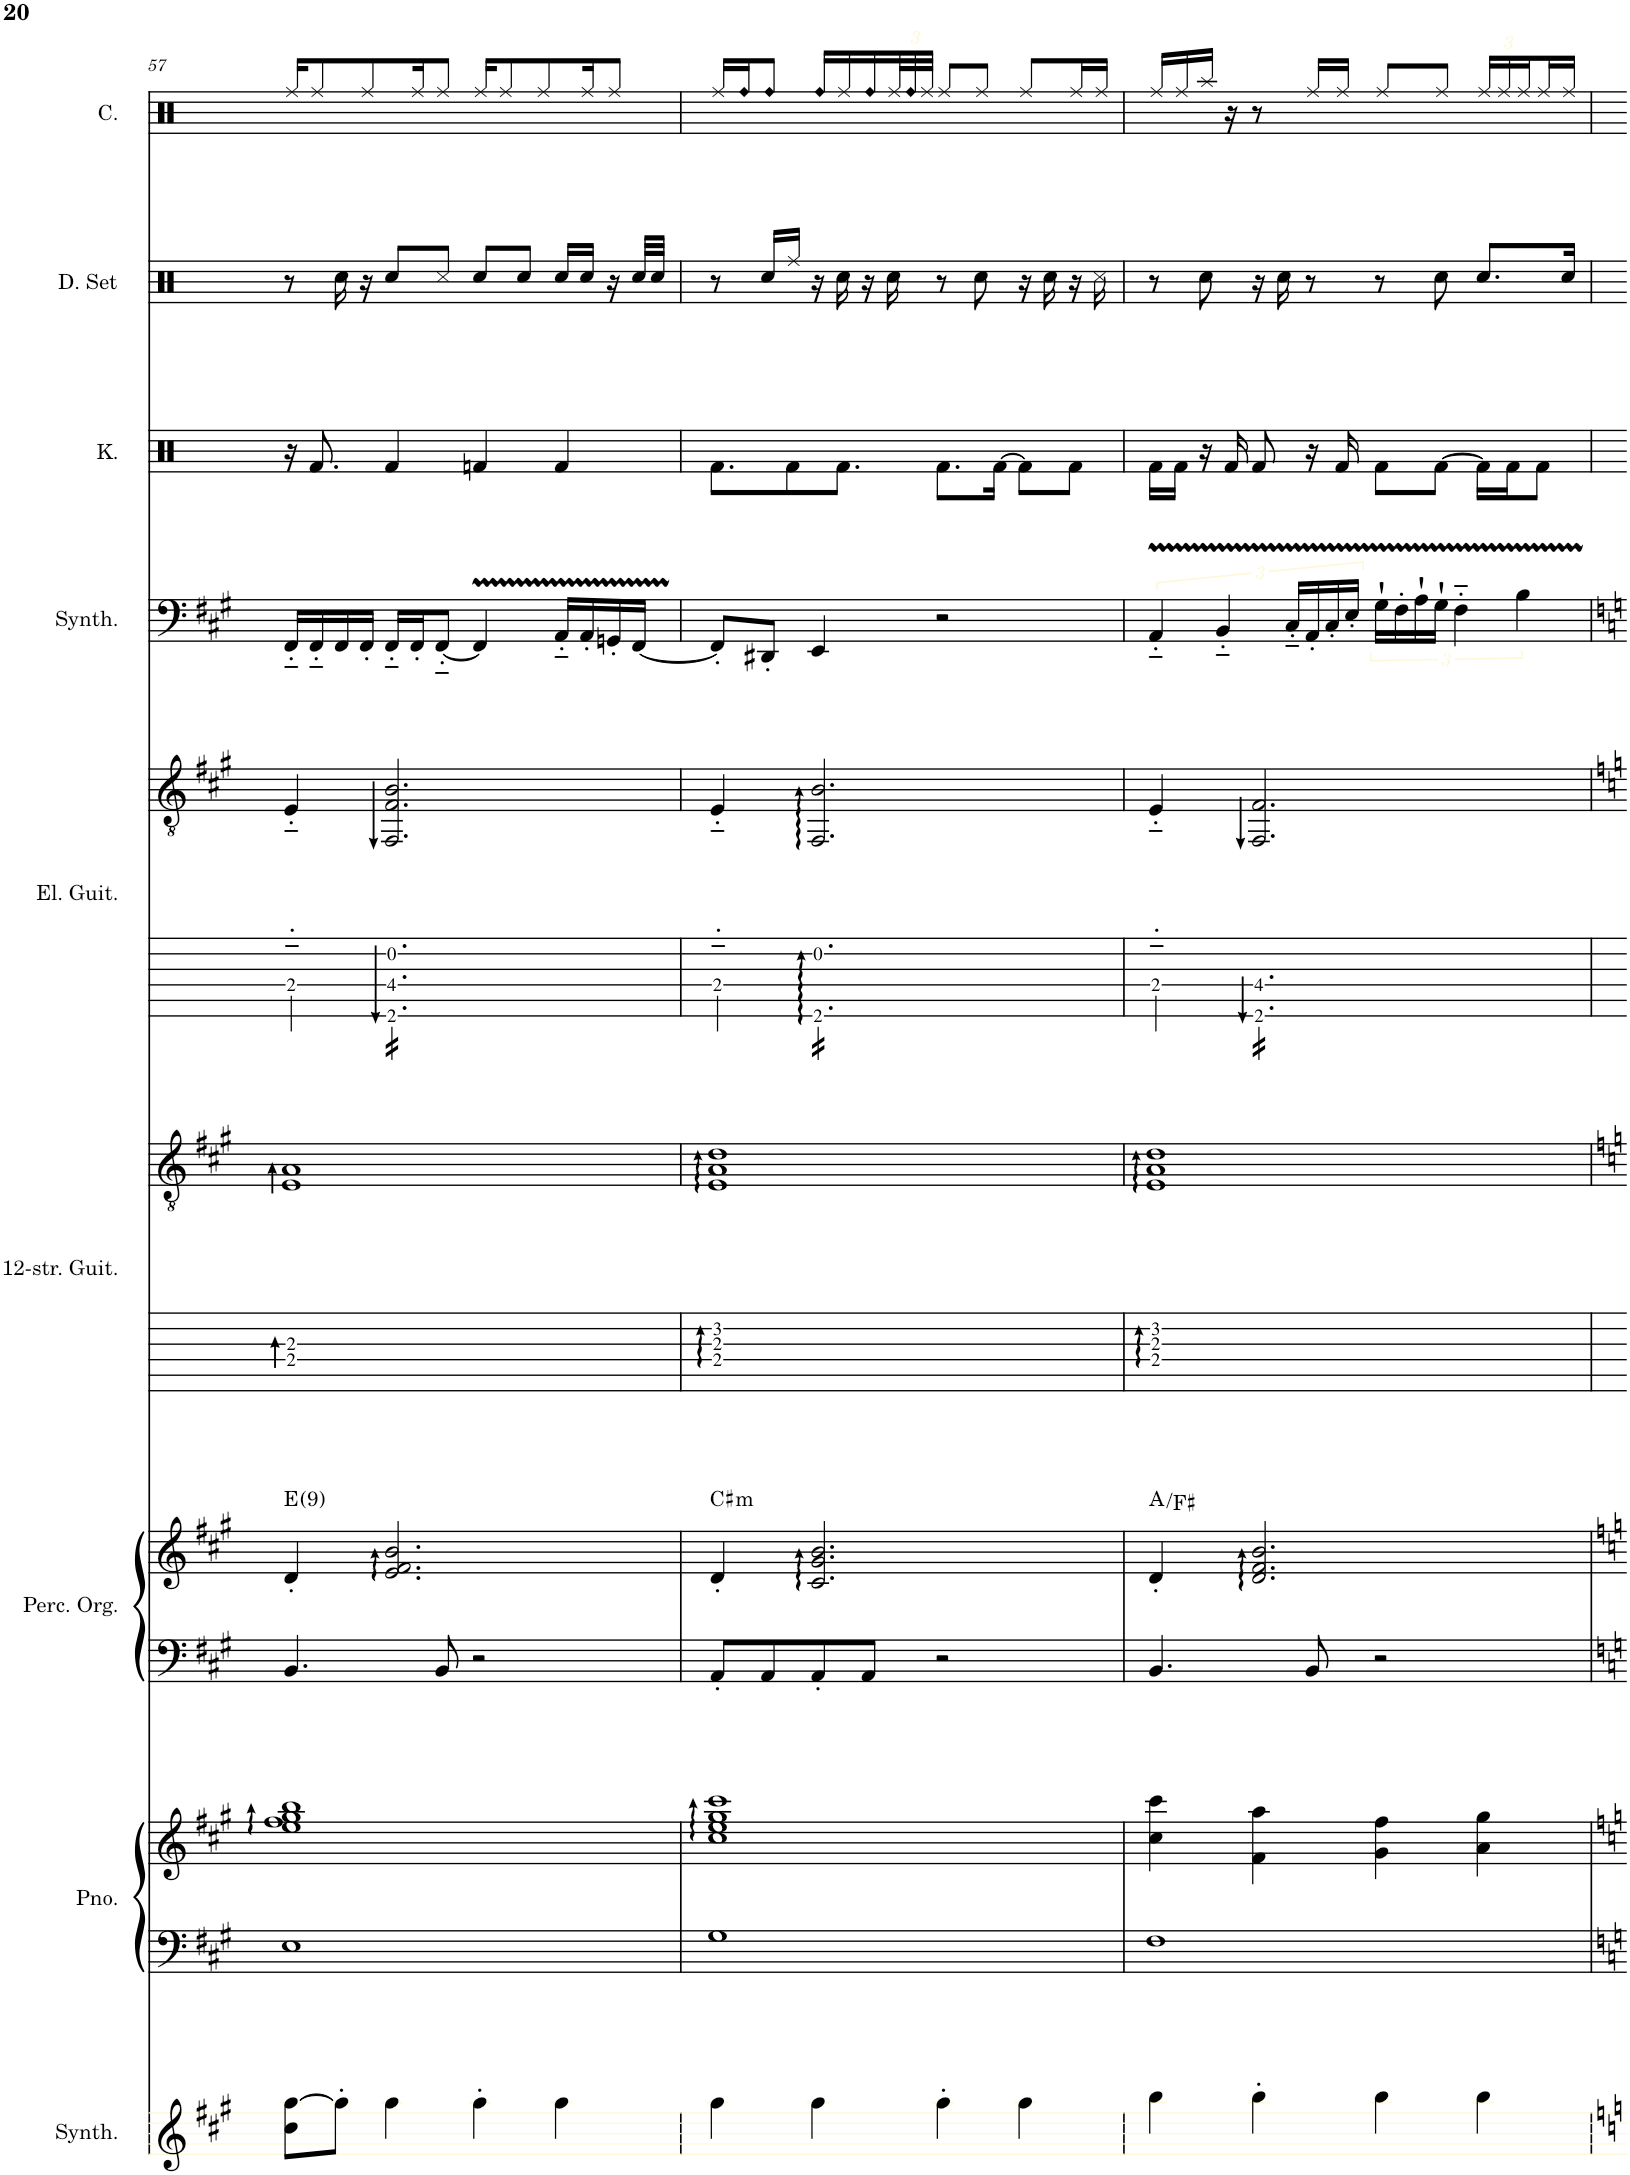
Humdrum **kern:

**kern	**kern	**kern	**kern	**kern	**harte	**kern	**kern	**kern	**kern	**kern	**kern	**kern	**kern
*part9	*part8	*part8	*part7	*part7	*part7	*part6	*part6	*part5	*part5	*part4	*part3	*part2	*part1
*staff13	*staff12	*staff11	*staff10	*staff9	*	*staff8	*staff7	*staff6	*staff5	*staff4	*staff3	*staff2	*staff1
*I"Saw Synthesizer	*I"Upright Piano	*	*I"Percussive Organ	*	*	*I"12-string Guitar	*	*I"Electric Guitar	*	*I"Bass Synthesizer	*I"Kicks	*I"Drumset	*I"Cymbals
*I'Synth.	*I'Pno.	*	*I'Perc. Org.	*	*	*I'12-str. Guit.	*	*I'El. Guit.	*	*I'Synth.	*I'K.	*I'D. Set	*I'C.
!!LO:PB:g=z
*clefG2	*clefF4	*clefG2	*clefF4	*clefG2	*	*	*clefGv2	*	*clefGv2	*clefF4	*clefX	*clefX	*clefX
*k[f#c#g#]	*k[f#c#g#]	*k[f#c#g#]	*k[f#c#g#]	*k[f#c#g#]	*	*k[f#c#g#]	*k[f#c#g#]	*k[f#c#g#]	*k[f#c#g#]	*k[f#c#g#]	*k[]	*k[]	*k[]
*M4/4	*M4/4	*M4/4	*M4/4	*M4/4	*	*M4/4	*M4/4	*M4/4	*M4/4	*M4/4	*M4/4	*M4/4	*M4/4
=57	=57	=57	=57	=57	=57	=57	=57	=57	=57	=57	=57	=57	=57
8cc#\ [8aa\L	1E	1ee 1ff# 1gg# 1bb	4.BB/	4d'/	E:maj(9)	1E 1A	1E 1A	4E~'\	4E'~/	16FF#'~/LL	16r	8r	16Rff/KL
.	.	.	.	.	.	.	.	.	.	16FF#'~/	8.Rf/	.	8Rff/
8aa'\J]	.	.	.	.	.	.	.	.	.	16FF#/	.	16Rcc\	.
.	.	.	.	.	.	.	.	.	.	16FF#'/JJ	.	16r	8Rff/
4aa\	.	.	.	2.e/ 2.f#/ 2.b/	.	.	.	2.FF#\ 2.F#\ 2.B\	2.FF#/ 2.F#/ 2.B/	16FF#'~/LL	4Rf/	8Rcc/L	.
.	.	.	.	.	.	.	.	.	.	16FF#'/J	.	.	16Rff/K
.	.	.	8BB/	.	.	.	.	.	.	[8FF#'~/J	.	8Rcc/J	8Rff/J
4aa'\	.	.	2r	.	.	.	.	.	.	4FF#/]	4Rf/	8Rcc/L	16Rff/KL
.	.	.	.	.	.	.	.	.	.	.	.	.	8Rff/
.	.	.	.	.	.	.	.	.	.	.	.	8Rcc/J	.
.	.	.	.	.	.	.	.	.	.	.	.	.	8Rff/
4aa\	.	.	.	.	.	.	.	.	.	16AA'~/LL	4Rf/	16Rcc/LL	.
.	.	.	.	.	.	.	.	.	.	16AA'/	.	16Rcc/JJ	16Rff/K
.	.	.	.	.	.	.	.	.	.	16GGn'/	.	16r	8Rff/J
.	.	.	.	.	.	.	.	.	.	[16FF#/JJ	.	32Rcc/LLL	.
.	.	.	.	.	.	.	.	.	.	.	.	32Rcc/JJJ	.
=58	=58	=58	=58	=58	=58	=58	=58	=58	=58	=58	=58	=58	=58
!	!	!	!	!	!LO:H:kt=m	!	!	!	!	!	!	!	!
4aa\	1G#	1cc# 1ee 1gg# 1ccc#	8AA'/L	4d'/	C#:min	1E 1A 1d	1E 1A 1d	4E~'\	4E'~/	8FF#'/L]	8.Rf\L	8r	16Rff/LL
!	!	!	!	!	!	!	!	!	!	!	!	!	!LO:N:head=diamond
.	.	.	.	.	.	.	.	.	.	.	.	.	16Rff/J
!	!	!	!	!	!	!	!	!	!	!	!	!	!LO:N:head=diamond
.	.	.	8AA/	.	.	.	.	.	.	8DD#X'/J	.	16Rcc/LL	8Rff/J
.	.	.	.	.	.	.	.	.	.	.	8Rf\	16Rff/JJ	.
!	!	!	!	!	!	!	!	!	!	!	!	!	!LO:N:head=diamond
4aa\	.	.	8AA'/	2.c#/ 2.g#/ 2.b/	.	.	.	2.FF#\ 2.B\	2.FF#/ 2.B/	4EE/	.	16r	16Rff/LL
.	.	.	.	.	.	.	.	.	.	.	8.Rf\J	16Rcc\	16Rff/
!	!	!	!	!	!	!	!	!	!	!	!	!	!LO:N:head=diamond
.	.	.	8AA/J	.	.	.	.	.	.	.	.	16r	16Rff/
*	*	*	*	*	*	*	*	*	*	*	*	*	*Xbrackettup
.	.	.	.	.	.	.	.	.	.	.	.	16Rcc\	48Rff/L
!	!	!	!	!	!	!	!	!	!	!	!	!	!LO:N:head=diamond
.	.	.	.	.	.	.	.	.	.	.	.	.	48Rff/
.	.	.	.	.	.	.	.	.	.	.	.	.	48Rff/JJJ
4aa'\	.	.	2r	.	.	.	.	.	.	2r	8.Rf\L	8r	8Rff/L
.	.	.	.	.	.	.	.	.	.	.	.	8Rcc\	8Rff/J
.	.	.	.	.	.	.	.	.	.	.	[16Rf\Jk	.	.
4aa\	.	.	.	.	.	.	.	.	.	.	8Rf\L]	16r	8Rff/L
.	.	.	.	.	.	.	.	.	.	.	.	16Rcc\	.
.	.	.	.	.	.	.	.	.	.	.	8Rf\J	16r	16Rff/L
.	.	.	.	.	.	.	.	.	.	.	.	16Rcc\	16Rff/JJ
=59	=59	=59	=59	=59	=59	=59	=59	=59	=59	=59	=59	=59	=59
4bb\	1F#	4cc#\ 4ccc#\	4.BB/	4d'/	A:maj/6	1E 1A 1d	1E 1A 1d	4E~'\	4E'~/	6AA'~/	16Rf\LL	8r	16Rff/LL
.	.	.	.	.	.	.	.	.	.	.	16Rf\JJ	.	16Rff/
.	.	.	.	.	.	.	.	.	.	.	16r	8Rcc\	16Raa/JJ
.	.	.	.	.	.	.	.	.	.	6BB'~/	.	.	.
.	.	.	.	.	.	.	.	.	.	.	16Rf/	.	16r
4bb'\	.	4f#\ 4aa\	.	2.d/ 2.f#/ 2.b/	.	.	.	2.FF#\ 2.F#\	2.FF#/ 2.F#/	.	8Rf/	16r	8r
.	.	.	.	.	.	.	.	.	.	.	.	16Rcc\	.
.	.	.	.	.	.	.	.	.	.	24C#'~/LL	.	.	.
.	.	.	8BB/	.	.	.	.	.	.	24AA'/	16r	8r	16Rff/LL
.	.	.	.	.	.	.	.	.	.	24C#'/	.	.	.
.	.	.	.	.	.	.	.	.	.	.	16Rf/	.	16Rff/JJ
.	.	.	.	.	.	.	.	.	.	24E'/JJ	.	.	.
4bb\	.	4g#\ 4ff#\	2r	.	.	.	.	.	.	24G#`\LL	8Rf\L	8r	8Rff/L
.	.	.	.	.	.	.	.	.	.	24F#'\	.	.	.
.	.	.	.	.	.	.	.	.	.	24A`\	.	.	.
.	.	.	.	.	.	.	.	.	.	24G#`\JJ	[8Rf\J	8Rcc\	8Rff/J
.	.	.	.	.	.	.	.	.	.	6F#'~\	.	.	.
4bb\	.	4a\ 4gg#\	.	.	.	.	.	.	.	.	16Rf\LL]	8.Rcc/L	24Rff/LL
.	.	.	.	.	.	.	.	.	.	.	.	.	24Rff/
.	.	.	.	.	.	.	.	.	.	.	16Rf\J	.	.
.	.	.	.	.	.	.	.	.	.	6B\	.	.	24Rff/
.	.	.	.	.	.	.	.	.	.	.	8Rf\J	.	16Rff/
.	.	.	.	.	.	.	.	.	.	.	.	16Rcc/Jk	16Rff/JJ
=	=	=	=	=	=	=	=	=	=	=	=	=	=
*-	*-	*-	*-	*-	*-	*-	*-	*-	*-	*-	*-	*-	*-
